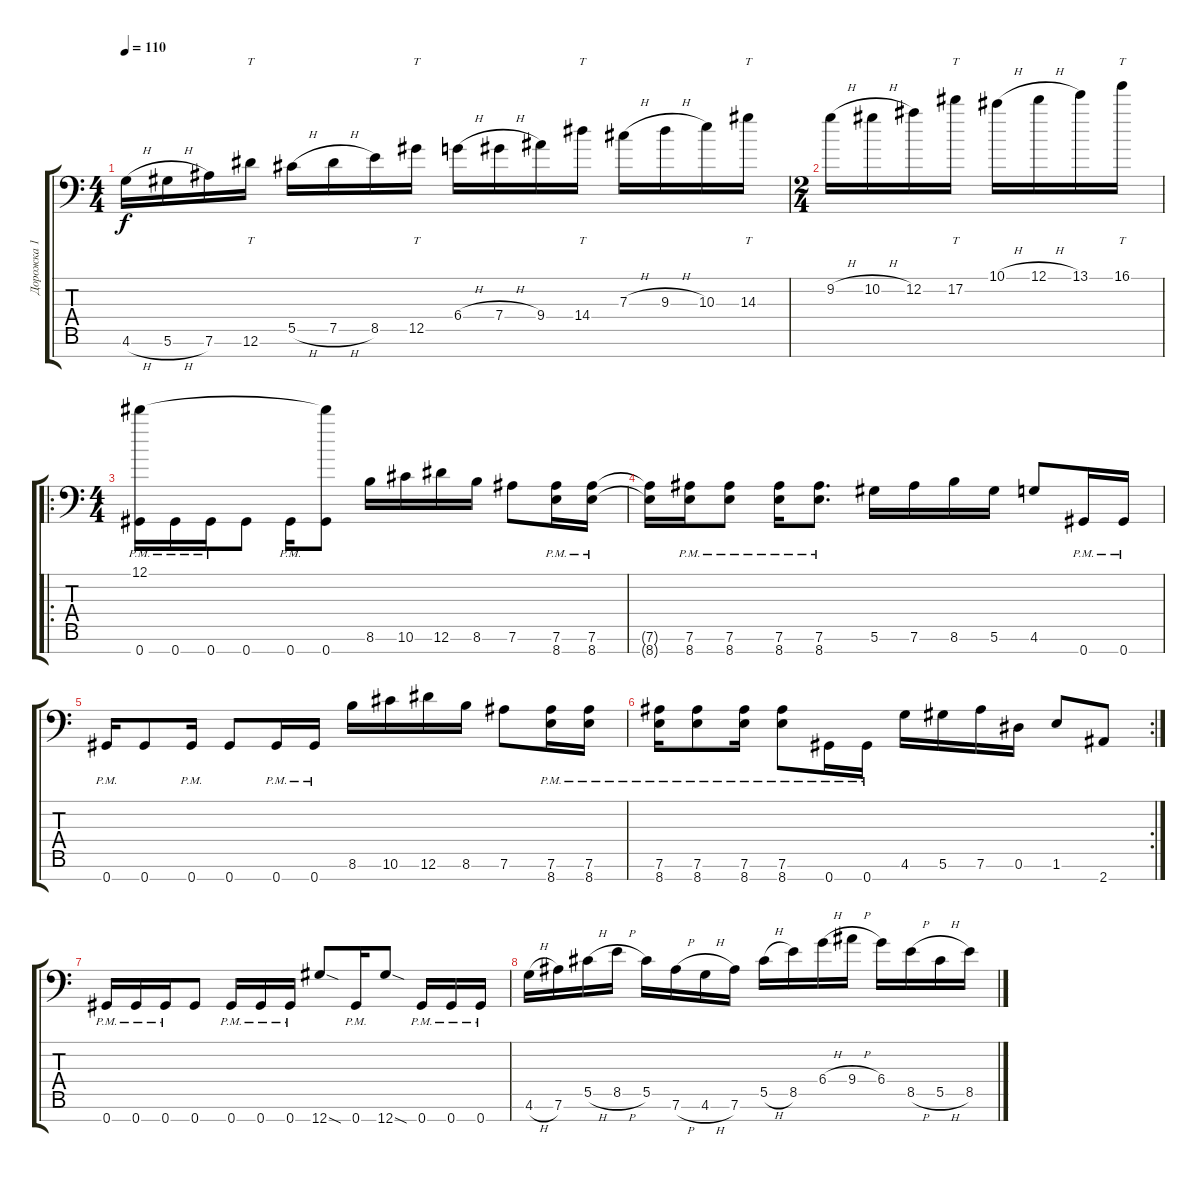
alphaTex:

\track ("Дорожка 1" "Дорожка 1") {instrument distortionguitar}
\staff {score tabs}
\tuning (Eb4 Bb3 Gb3 Db3 Ab2 Eb2 Ab1) {hide}
\ts (4 4)
\tempo 110
\clef f4
\ks c
4.6{h}.16{dy f} 5.6{h}.16 7.6.16 12.6.16{tt} 5.5{h}.16 7.5{h}.16 8.5.16 12.5.16{tt} 6.4{h}.16 7.4{h}.16 9.4.16 14.4.16{tt} 7.3{h}.16 9.3{h}.16 10.3.16 14.3.16{tt} |
\ts (2 4)
9.2{h}.16 10.2{h}.16 12.2.16 17.2.16{tt} 10.1{h}.16 12.1{h}.16 13.1.16 16.1.16{tt} |
\ro
\ts (4 4)
(12.1 0.7{pm}).16 0.7{pm}.16 0.7{pm}.16 0.7.8 0.7{pm}.16 (12.1{t} 0.7).8 8.6.16 10.6.16 12.6.16 8.6.16 7.6.8 (7.6{pm} 8.7{pm}).16 (7.6{pm} 8.7{pm}).16 |
(7.6{t} 8.7{t}).16 (7.6{pm} 8.7{pm}).16 (7.6{pm} 8.7{pm}).8 (7.6{pm} 8.7{pm}).16 (7.6{pm} 8.7{pm}).8{d} 5.6.16 7.6.16 8.6.16 5.6.16 4.6.8 0.7{pm}.16 0.7{pm}.16 |
0.7{pm}.16 0.7.8 0.7{pm}.16 0.7.8 0.7{pm}.16 0.7{pm}.16 8.6.16 10.6.16 12.6.16 8.6.16 7.6.8 (7.6{pm} 8.7{pm}).16 (7.6{pm} 8.7{pm}).16 |
\rc 2
(7.6{pm} 8.7{pm}).16 (7.6{pm} 8.7{pm}).8 (7.6{pm} 8.7{pm}).16 (7.6{pm} 8.7{pm}).8 0.7{pm}.16 0.7{pm}.16 4.6.16 5.6.16 7.6.16 0.6.16 1.6.8 2.7.8 |
0.7{pm}.16 0.7{pm}.16 0.7{pm}.16 0.7.8 0.7{pm}.16 0.7{pm}.16 0.7{pm}.16 12.7{sod}.8 0.7{pm}.16 12.7{sod}.8 0.7{pm}.16 0.7{pm}.16 0.7{pm}.16 |
4.6{h}.16 7.6.16 5.5{h}.16 8.5{h}.16 5.5.16 7.6{h}.16 4.6{h}.16 7.6.16 5.5{h}.16 8.5.16 6.4{h}.16 9.4{h}.16 6.4.16 8.5{h}.16 5.5{h}.16 8.5.16
